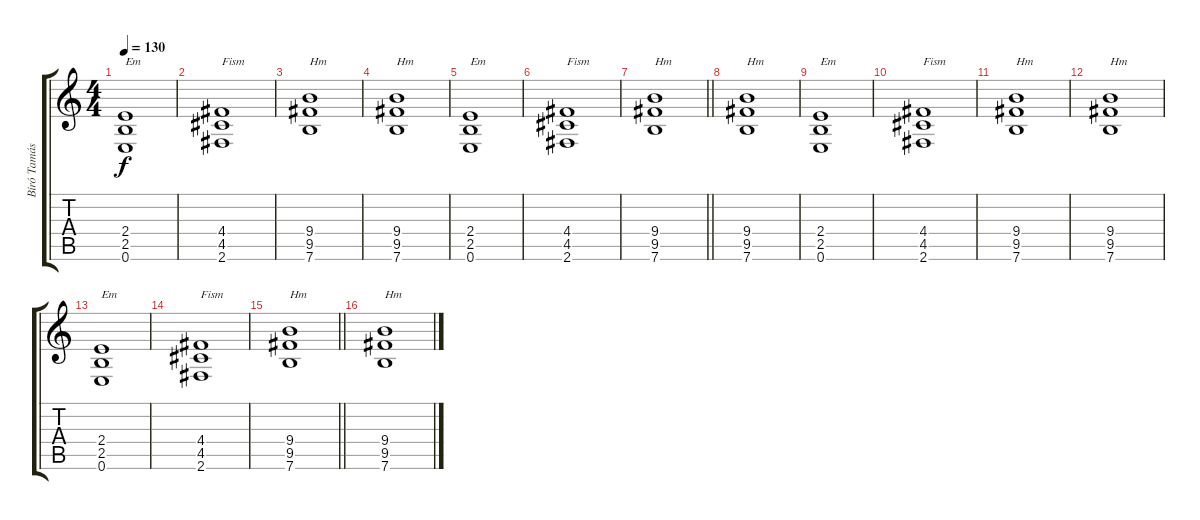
\track ("Bíró Tamás-Lead1" "Bíró Tamás") {instrument distortionguitar}
\staff {score tabs}
\tuning (E4 B3 G3 D3 A2 E2) {hide}
\ts (4 4)
\tempo 130
\clef g2
\ks c
(2.4 2.5 0.6).1{txt "Em" dy f} |
(4.4 4.5 2.6).1{txt "Fism"} |
(9.4 9.5 7.6).1{txt "Hm"} |
(9.4 9.5 7.6).1{txt "Hm"} |
(2.4 2.5 0.6).1{txt "Em"} |
(4.4 4.5 2.6).1{txt "Fism"} |
\barLineRight lightlight
(9.4 9.5 7.6).1{txt "Hm"} |
(9.4 9.5 7.6).1{txt "Hm"} |
(2.4 2.5 0.6).1{txt "Em"} |
(4.4 4.5 2.6).1{txt "Fism"} |
(9.4 9.5 7.6).1{txt "Hm"} |
(9.4 9.5 7.6).1{txt "Hm"} |
(2.4 2.5 0.6).1{txt "Em"} |
(4.4 4.5 2.6).1{txt "Fism"} |
\barLineRight lightlight
(9.4 9.5 7.6).1{txt "Hm"} |
(9.4 9.5 7.6).1{txt "Hm"}
